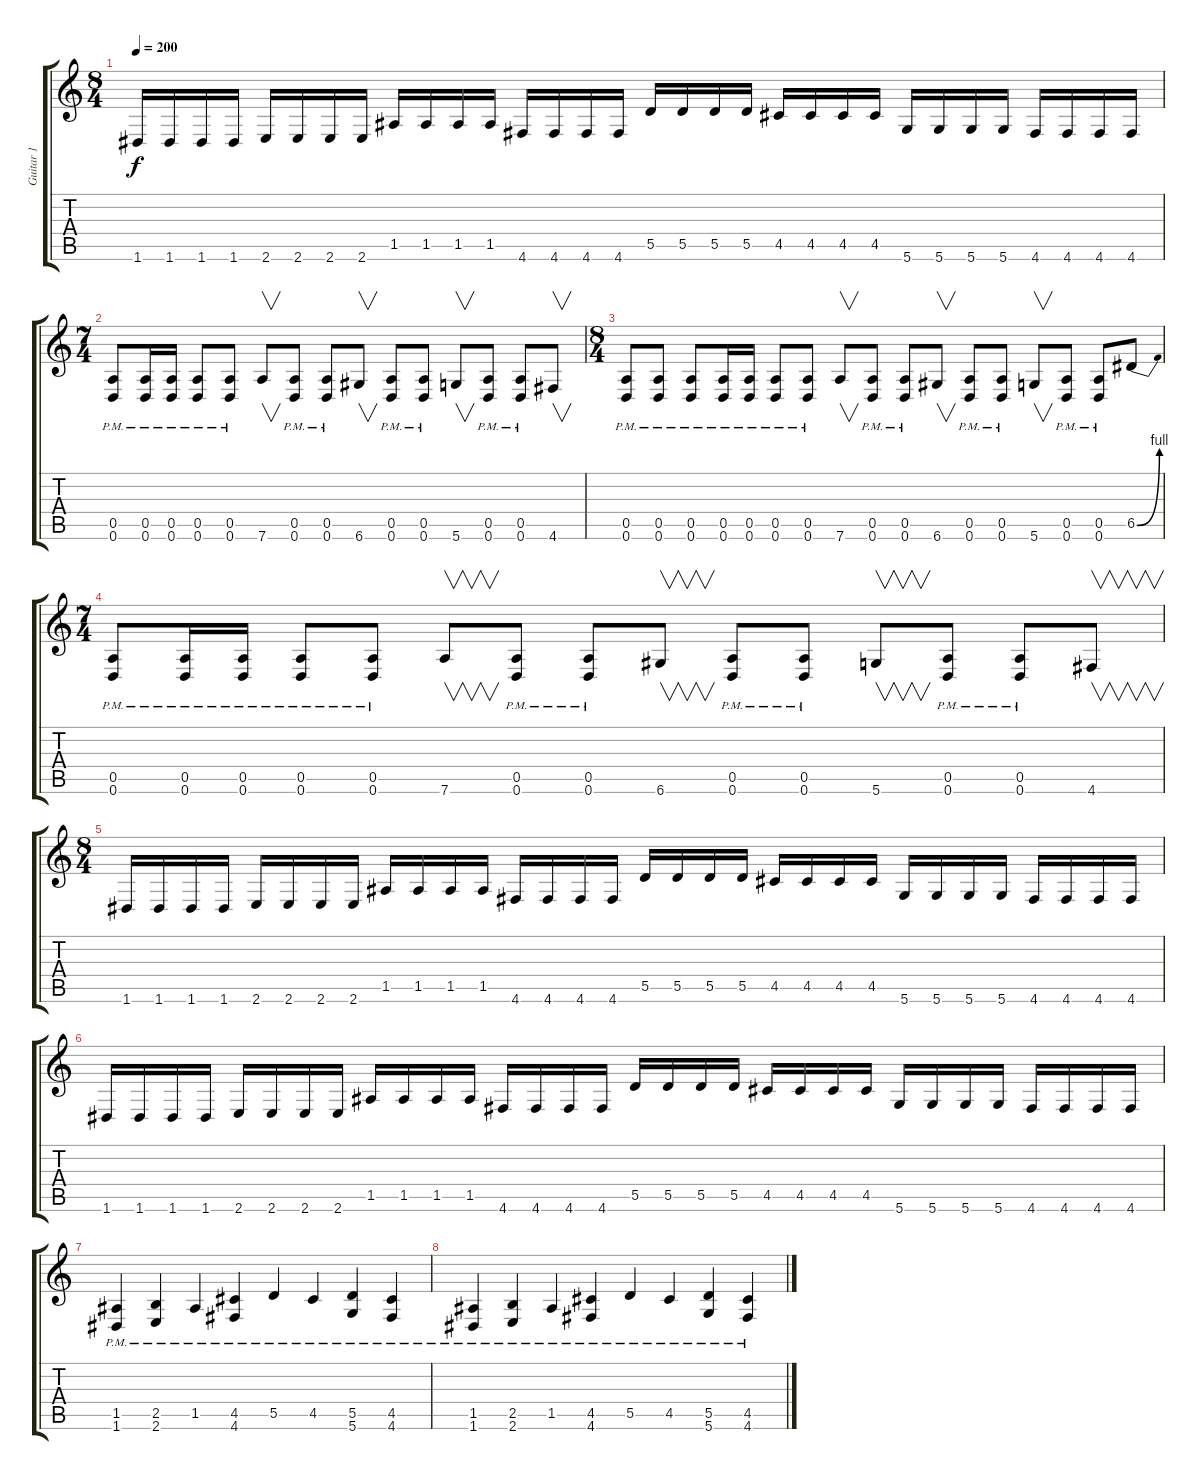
\track ("Guitar 1" "Guitar 1") {instrument distortionguitar}
\staff {score tabs}
\tuning (E4 B3 G3 D3 A2 D2) {hide}
\ts (8 4)
\tempo 200
\clef g2
\ks c
1.6.16{dy f} 1.6.16 1.6.16 1.6.16 2.6.16 2.6.16 2.6.16 2.6.16 1.5.16 1.5.16 1.5.16 1.5.16 4.6.16 4.6.16 4.6.16 4.6.16 5.5.16 5.5.16 5.5.16 5.5.16 4.5.16 4.5.16 4.5.16 4.5.16 5.6.16 5.6.16 5.6.16 5.6.16 4.6.16 4.6.16 4.6.16 4.6.16 |
\ts (7 4)
(0.5{pm} 0.6{pm}).8 (0.5{pm} 0.6{pm}).16 (0.5{pm} 0.6{pm}).16 (0.5{pm} 0.6{pm}).8 (0.5{pm} 0.6{pm}).8 7.6.8{v} (0.5{pm} 0.6{pm}).8 (0.5{pm} 0.6{pm}).8 6.6.8{v} (0.5{pm} 0.6{pm}).8 (0.5{pm} 0.6{pm}).8 5.6.8{v} (0.5{pm} 0.6{pm}).8 (0.5{pm} 0.6{pm}).8 4.6.8{v} |
\ts (8 4)
(0.5{pm} 0.6{pm}).8 (0.5{pm} 0.6{pm}).8 (0.5{pm} 0.6{pm}).8 (0.5{pm} 0.6{pm}).16 (0.5{pm} 0.6{pm}).16 (0.5{pm} 0.6{pm}).8 (0.5{pm} 0.6{pm}).8 7.6.8{v} (0.5{pm} 0.6{pm}).8 (0.5{pm} 0.6{pm}).8 6.6.8{v} (0.5{pm} 0.6{pm}).8 (0.5{pm} 0.6{pm}).8 5.6.8{v} (0.5{pm} 0.6{pm}).8 (0.5{pm} 0.6{pm}).8 6.5{be (bend 0 0 60 4)}.8 |
\ts (7 4)
(0.5{pm} 0.6{pm}).8 (0.5{pm} 0.6{pm}).16 (0.5{pm} 0.6{pm}).16 (0.5{pm} 0.6{pm}).8 (0.5{pm} 0.6{pm}).8 7.6.8{v} (0.5 0.6{pm}).8 (0.5 0.6{pm}).8 6.6.8{v} (0.5{pm} 0.6{pm}).8 (0.5{pm} 0.6{pm}).8 5.6.8{v} (0.5{pm} 0.6{pm}).8 (0.5{pm} 0.6{pm}).8 4.6.8{v} |
\ts (8 4)
1.6.16 1.6.16 1.6.16 1.6.16 2.6.16 2.6.16 2.6.16 2.6.16 1.5.16 1.5.16 1.5.16 1.5.16 4.6.16 4.6.16 4.6.16 4.6.16 5.5.16 5.5.16 5.5.16 5.5.16 4.5.16 4.5.16 4.5.16 4.5.16 5.6.16 5.6.16 5.6.16 5.6.16 4.6.16 4.6.16 4.6.16 4.6.16 |
1.6.16 1.6.16 1.6.16 1.6.16 2.6.16 2.6.16 2.6.16 2.6.16 1.5.16 1.5.16 1.5.16 1.5.16 4.6.16 4.6.16 4.6.16 4.6.16 5.5.16 5.5.16 5.5.16 5.5.16 4.5.16 4.5.16 4.5.16 4.5.16 5.6.16 5.6.16 5.6.16 5.6.16 4.6.16 4.6.16 4.6.16 4.6.16 |
(1.5{pm} 1.6{pm}).4 (2.5{pm} 2.6{pm}).4 1.5{pm}.4 (4.5{pm} 4.6{pm}).4 5.5{pm}.4 4.5{pm}.4 (5.5{pm} 5.6{pm}).4 (4.5{pm} 4.6{pm}).4 |
(1.5{pm} 1.6{pm}).4 (2.5{pm} 2.6{pm}).4 1.5{pm}.4 (4.5{pm} 4.6{pm}).4 5.5{pm}.4 4.5{pm}.4 (5.5{pm} 5.6{pm}).4 (4.5{pm} 4.6{pm}).4
